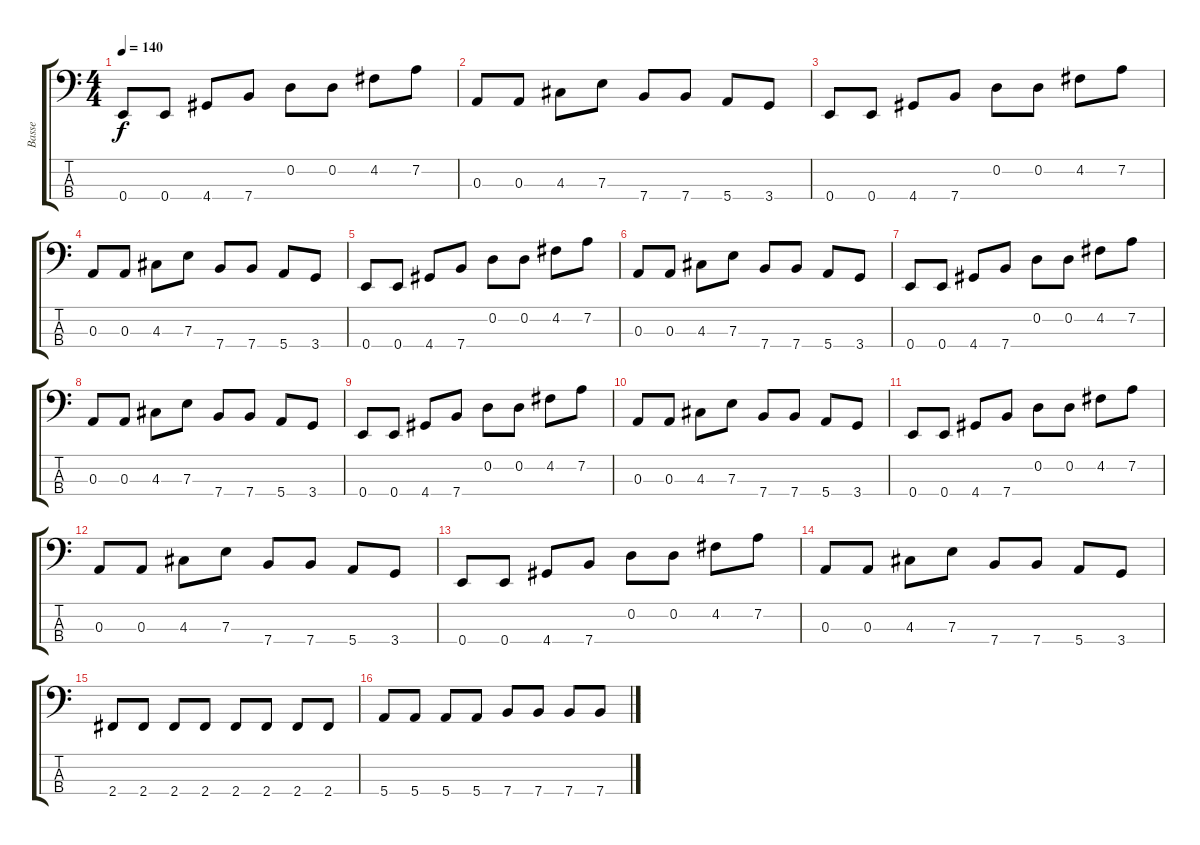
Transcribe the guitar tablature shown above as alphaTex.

\track ("Basse" "Basse") {instrument acousticguitarnylon}
\staff {score tabs}
\tuning (G2 D2 A1 E1) {hide}
\ts (4 4)
\tempo 140
\clef f4
\ks c
0.4.8{dy f} 0.4.8 4.4.8 7.4.8 0.2.8 0.2.8 4.2.8 7.2.8 |
0.3.8 0.3.8 4.3.8 7.3.8 7.4.8 7.4.8 5.4.8 3.4.8 |
0.4.8 0.4.8 4.4.8 7.4.8 0.2.8 0.2.8 4.2.8 7.2.8 |
0.3.8 0.3.8 4.3.8 7.3.8 7.4.8 7.4.8 5.4.8 3.4.8 |
0.4.8 0.4.8 4.4.8 7.4.8 0.2.8 0.2.8 4.2.8 7.2.8 |
0.3.8 0.3.8 4.3.8 7.3.8 7.4.8 7.4.8 5.4.8 3.4.8 |
0.4.8 0.4.8 4.4.8 7.4.8 0.2.8 0.2.8 4.2.8 7.2.8 |
0.3.8 0.3.8 4.3.8 7.3.8 7.4.8 7.4.8 5.4.8 3.4.8 |
0.4.8 0.4.8 4.4.8 7.4.8 0.2.8 0.2.8 4.2.8 7.2.8 |
0.3.8 0.3.8 4.3.8 7.3.8 7.4.8 7.4.8 5.4.8 3.4.8 |
0.4.8 0.4.8 4.4.8 7.4.8 0.2.8 0.2.8 4.2.8 7.2.8 |
0.3.8 0.3.8 4.3.8 7.3.8 7.4.8 7.4.8 5.4.8 3.4.8 |
0.4.8 0.4.8 4.4.8 7.4.8 0.2.8 0.2.8 4.2.8 7.2.8 |
0.3.8 0.3.8 4.3.8 7.3.8 7.4.8 7.4.8 5.4.8 3.4.8 |
2.4.8 2.4.8 2.4.8 2.4.8 2.4.8 2.4.8 2.4.8 2.4.8 |
5.4.8 5.4.8 5.4.8 5.4.8 7.4.8 7.4.8 7.4.8 7.4.8
